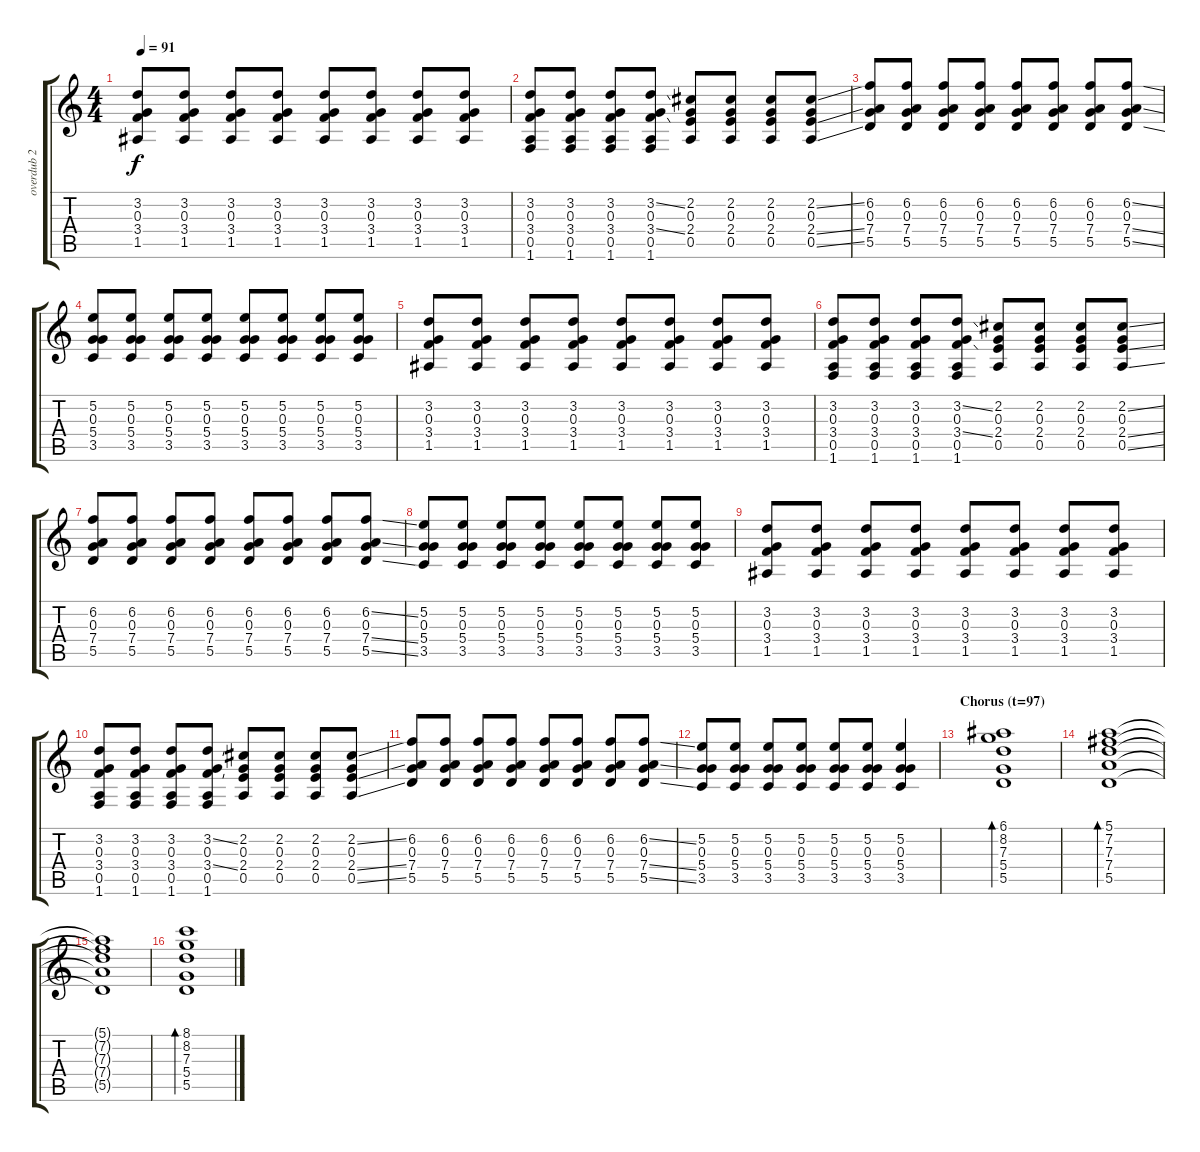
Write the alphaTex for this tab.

\track ("overdub 2" "overdub 2") {instrument electricguitarjazz}
\staff {score tabs}
\tuning (E4 B3 G3 D3 A2 E2) {hide}
\ts (4 4)
\tempo 91
\clef g2
\ks c
(3.2 0.3 3.4 1.5).8{dy f} (3.2 0.3 3.4 1.5).8 (3.2 0.3 3.4 1.5).8 (3.2 0.3 3.4 1.5).8 (3.2 0.3 3.4 1.5).8 (3.2 0.3 3.4 1.5).8 (3.2 0.3 3.4 1.5).8 (3.2 0.3 3.4 1.5).8 |
(3.2 0.3 3.4 0.5 1.6).8 (3.2 0.3 3.4 0.5 1.6).8 (3.2 0.3 3.4 0.5 1.6).8 (3.2{ss} 0.3 3.4{ss} 0.5 1.6).8 (2.2 0.3 2.4 0.5).8 (2.2 0.3 2.4 0.5).8 (2.2 0.3 2.4 0.5).8 (2.2{ss} 0.3 2.4{ss} 0.5{ss}).8 |
(6.2 0.3 7.4 5.5).8 (6.2 0.3 7.4 5.5).8 (6.2 0.3 7.4 5.5).8 (6.2 0.3 7.4 5.5).8 (6.2 0.3 7.4 5.5).8 (6.2 0.3 7.4 5.5).8 (6.2 0.3 7.4 5.5).8 (6.2{ss} 0.3 7.4{ss} 5.5{ss}).8 |
(5.2 0.3 5.4 3.5).8 (5.2 0.3 5.4 3.5).8 (5.2 0.3 5.4 3.5).8 (5.2 0.3 5.4 3.5).8 (5.2 0.3 5.4 3.5).8 (5.2 0.3 5.4 3.5).8 (5.2 0.3 5.4 3.5).8 (5.2 0.3 5.4 3.5).8 |
(3.2 0.3 3.4 1.5).8 (3.2 0.3 3.4 1.5).8 (3.2 0.3 3.4 1.5).8 (3.2 0.3 3.4 1.5).8 (3.2 0.3 3.4 1.5).8 (3.2 0.3 3.4 1.5).8 (3.2 0.3 3.4 1.5).8 (3.2 0.3 3.4 1.5).8 |
(3.2 0.3 3.4 0.5 1.6).8 (3.2 0.3 3.4 0.5 1.6).8 (3.2 0.3 3.4 0.5 1.6).8 (3.2{ss} 0.3 3.4{ss} 0.5 1.6).8 (2.2 0.3 2.4 0.5).8 (2.2 0.3 2.4 0.5).8 (2.2 0.3 2.4 0.5).8 (2.2{ss} 0.3 2.4{ss} 0.5{ss}).8 |
(6.2 0.3 7.4 5.5).8 (6.2 0.3 7.4 5.5).8 (6.2 0.3 7.4 5.5).8 (6.2 0.3 7.4 5.5).8 (6.2 0.3 7.4 5.5).8 (6.2 0.3 7.4 5.5).8 (6.2 0.3 7.4 5.5).8 (6.2{ss} 0.3 7.4{ss} 5.5{ss}).8 |
(5.2 0.3 5.4 3.5).8 (5.2 0.3 5.4 3.5).8 (5.2 0.3 5.4 3.5).8 (5.2 0.3 5.4 3.5).8 (5.2 0.3 5.4 3.5).8 (5.2 0.3 5.4 3.5).8 (5.2 0.3 5.4 3.5).8 (5.2 0.3 5.4 3.5).8 |
(3.2 0.3 3.4 1.5).8 (3.2 0.3 3.4 1.5).8 (3.2 0.3 3.4 1.5).8 (3.2 0.3 3.4 1.5).8 (3.2 0.3 3.4 1.5).8 (3.2 0.3 3.4 1.5).8 (3.2 0.3 3.4 1.5).8 (3.2 0.3 3.4 1.5).8 |
(3.2 0.3 3.4 0.5 1.6).8 (3.2 0.3 3.4 0.5 1.6).8 (3.2 0.3 3.4 0.5 1.6).8 (3.2{ss} 0.3 3.4{ss} 0.5 1.6).8 (2.2 0.3 2.4 0.5).8 (2.2 0.3 2.4 0.5).8 (2.2 0.3 2.4 0.5).8 (2.2{ss} 0.3 2.4{ss} 0.5{ss}).8 |
(6.2 0.3 7.4 5.5).8 (6.2 0.3 7.4 5.5).8 (6.2 0.3 7.4 5.5).8 (6.2 0.3 7.4 5.5).8 (6.2 0.3 7.4 5.5).8 (6.2 0.3 7.4 5.5).8 (6.2 0.3 7.4 5.5).8 (6.2{ss} 0.3 7.4{ss} 5.5{ss}).8 |
(5.2 0.3 5.4 3.5).8 (5.2 0.3 5.4 3.5).8 (5.2 0.3 5.4 3.5).8 (5.2 0.3 5.4 3.5).8 (5.2 0.3 5.4 3.5).8 (5.2 0.3 5.4 3.5).8 (5.2 0.3 5.4 3.5).4 |
\section ("" "Chorus (t=97)")
(6.1 8.2 7.3 5.4 5.5).1{bd 240} |
(5.1 7.2 7.3 7.4 5.5).1{bd 240} |
(5.1{t} 7.2{t} 7.3{t} 7.4{t} 5.5{t}).1 |
(8.1 8.2 7.3 5.4 5.5).1{bd 240}
